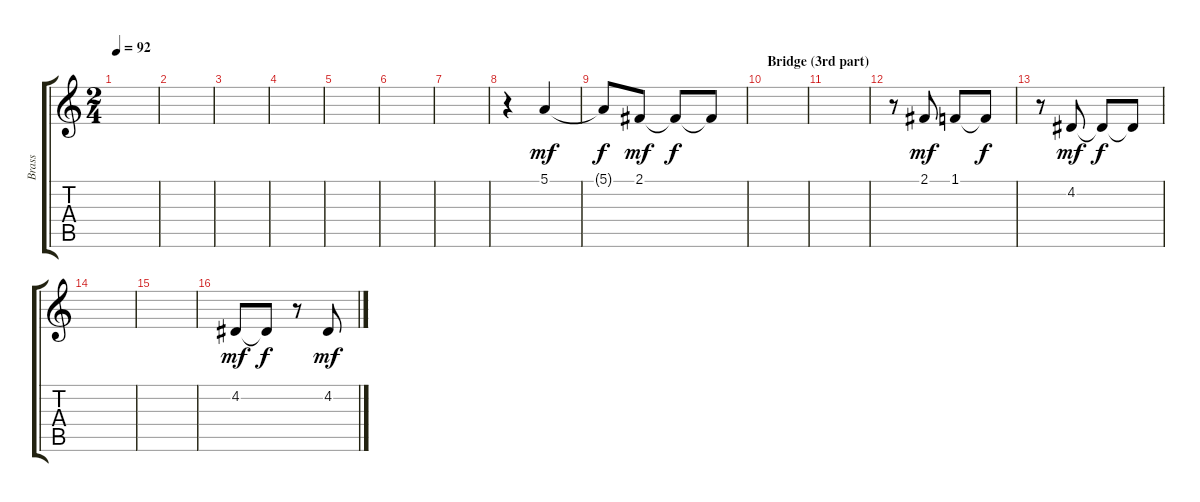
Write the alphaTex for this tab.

\track ("Brass" "Brass") {instrument frenchhorn}
\staff {score tabs}
\tuning (E4 B3 G3 D3 A2 E2) {hide}
\ts (2 4)
\tempo 92
\clef g2
\ks c
|
|
|
|
|
|
|
r.4 5.1.4{dy mf} |
5.1{t}.8{dy f} 2.1.8{dy mf} 2.1{t}.8{dy f} 2.1{t}.8 |
\section ("" "Bridge (3rd part)")
|
|
r.8 2.1.8{dy mf} 1.1.8 1.1{t}.8{dy f} |
r.8 4.2.8{dy mf} 4.2{t}.8{dy f} 4.2{t}.8 |
|
|
4.2.8{dy mf} 4.2{t}.8{dy f} r.8 4.2.8{dy mf}
